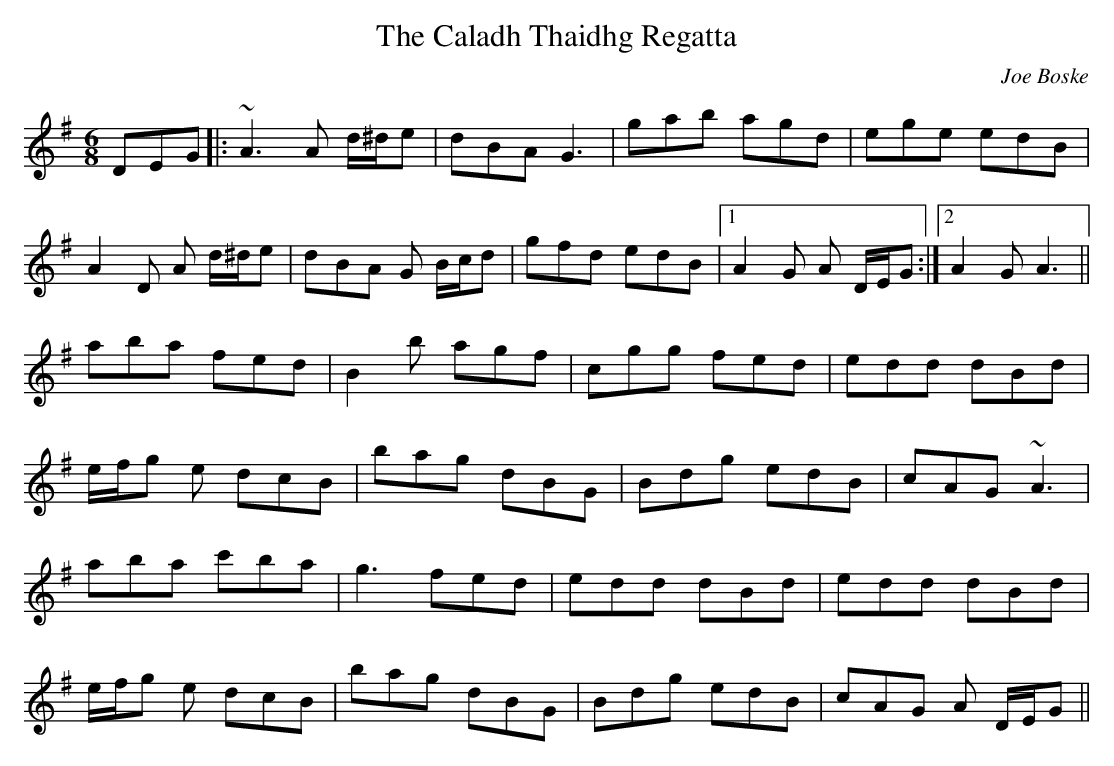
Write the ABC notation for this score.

X:1
T:Caladh Thaidhg Regatta, The
M:6/8
L:1/8
C:Joe Boske
K:G
DEG|:~A3 A d/2^d/2e|dBA G3|gab agd|ege edB|
!A2D A d/2^d/2e|dBA G B/2c/2d|gfd edB|1A2G A D/2E/2G:|2A2G A3||
!aba fed|B2b agf|cgg fed|edd dBd|
!e/2f/2g e dcB|bag dBG|Bdg edB|cAG ~A3|
!aba c'ba|g3 fed|edd dBd|edd dBd|
!e/2f/2g e dcB|bag dBG|Bdg edB|cAG A D/2E/2G||
